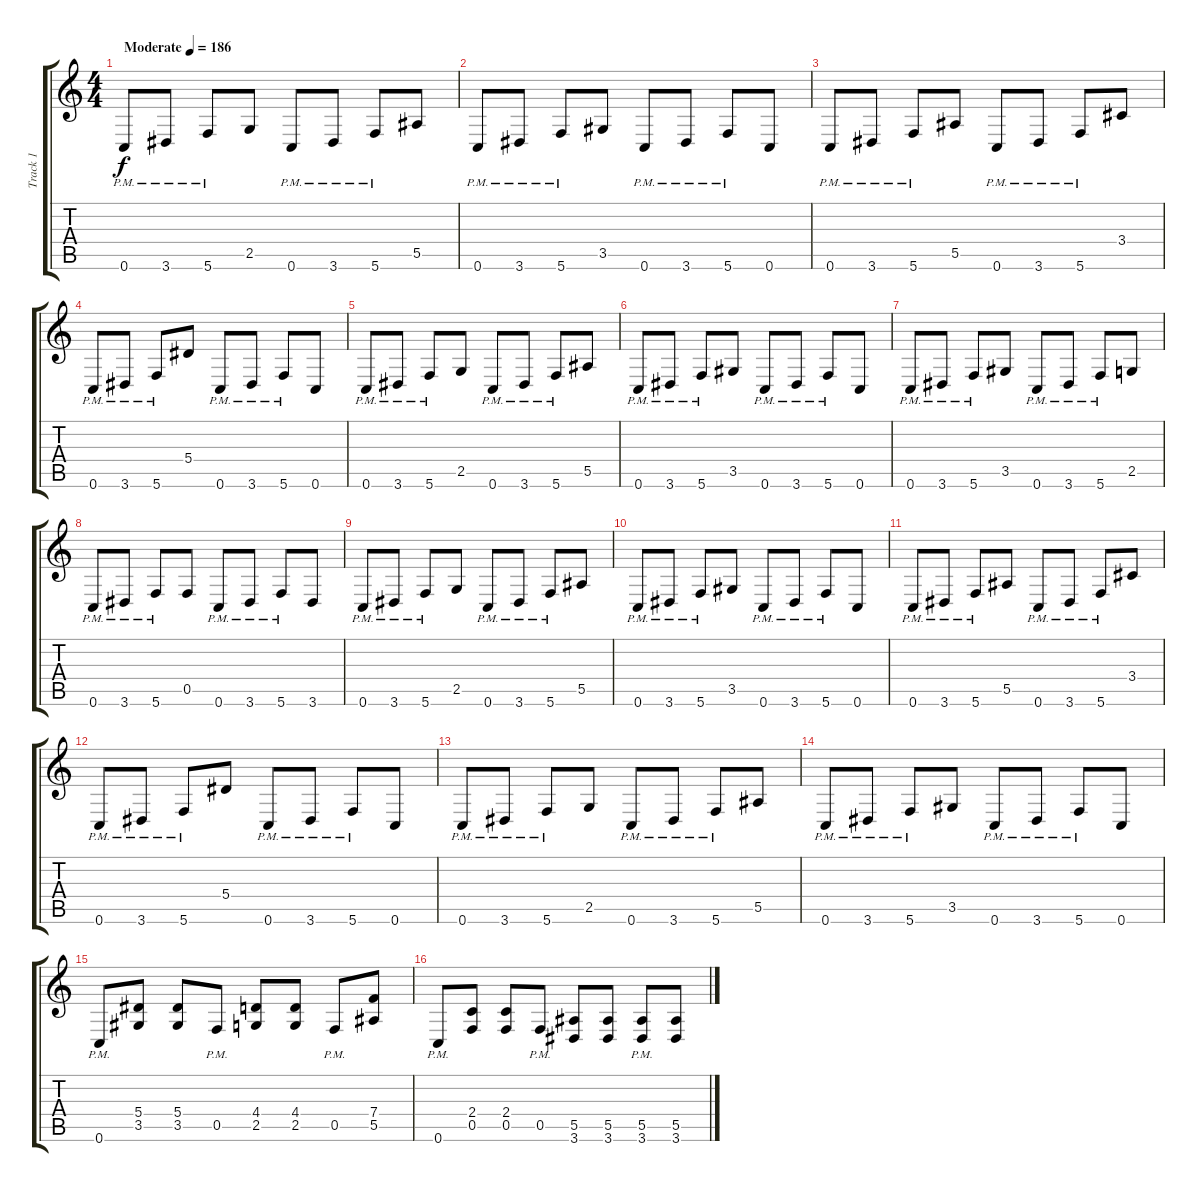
\track ("Track 1" "Track 1") {instrument distortionguitar}
\staff {score tabs}
\tuning (C4 G3 Eb3 Bb2 F2 C2) {hide}
\ts (4 4)
\tempo (186 "Moderate")
\clef g2
\ks c
0.6{pm}.8{dy f instrument distortionguitar} 3.6{pm}.8 5.6{pm}.8 2.5.8 0.6{pm}.8 3.6{pm}.8 5.6{pm}.8 5.5.8 |
0.6{pm}.8 3.6{pm}.8 5.6{pm}.8 3.5.8 0.6{pm}.8 3.6{pm}.8 5.6{pm}.8 0.6.8 |
0.6{pm}.8 3.6{pm}.8 5.6{pm}.8 5.5.8 0.6{pm}.8 3.6{pm}.8 5.6{pm}.8 3.4.8 |
0.6{pm}.8 3.6{pm}.8 5.6{pm}.8 5.4.8 0.6{pm}.8 3.6{pm}.8 5.6{pm}.8 0.6.8 |
0.6{pm}.8 3.6{pm}.8 5.6{pm}.8 2.5.8 0.6{pm}.8 3.6{pm}.8 5.6{pm}.8 5.5.8 |
0.6{pm}.8 3.6{pm}.8 5.6{pm}.8 3.5.8 0.6{pm}.8 3.6{pm}.8 5.6{pm}.8 0.6.8 |
0.6{pm}.8 3.6{pm}.8 5.6{pm}.8 3.5.8 0.6{pm}.8 3.6{pm}.8 5.6{pm}.8 2.5.8 |
0.6{pm}.8 3.6{pm}.8 5.6{pm}.8 0.5.8 0.6{pm}.8 3.6{pm}.8 5.6{pm}.8 3.6.8 |
0.6{pm}.8 3.6{pm}.8 5.6{pm}.8 2.5.8 0.6{pm}.8 3.6{pm}.8 5.6{pm}.8 5.5.8 |
0.6{pm}.8 3.6{pm}.8 5.6{pm}.8 3.5.8 0.6{pm}.8 3.6{pm}.8 5.6{pm}.8 0.6.8 |
0.6{pm}.8 3.6{pm}.8 5.6{pm}.8 5.5.8 0.6{pm}.8 3.6{pm}.8 5.6{pm}.8 3.4.8 |
0.6{pm}.8 3.6{pm}.8 5.6{pm}.8 5.4.8 0.6{pm}.8 3.6{pm}.8 5.6{pm}.8 0.6.8 |
0.6{pm}.8 3.6{pm}.8 5.6{pm}.8 2.5.8 0.6{pm}.8 3.6{pm}.8 5.6{pm}.8 5.5.8 |
0.6{pm}.8 3.6{pm}.8 5.6{pm}.8 3.5.8 0.6{pm}.8 3.6{pm}.8 5.6{pm}.8 0.6.8 |
0.6{pm}.8 (5.4 3.5).8 (5.4 3.5).8 0.5{pm}.8 (4.4 2.5).8 (4.4 2.5).8 0.5{pm}.8 (7.4 5.5).8 |
0.6{pm}.8 (2.4 0.5).8 (2.4 0.5).8 0.5{pm}.8 (5.5 3.6).8 (5.5 3.6).8 (5.5 3.6{pm}).8 (5.5 3.6).8
